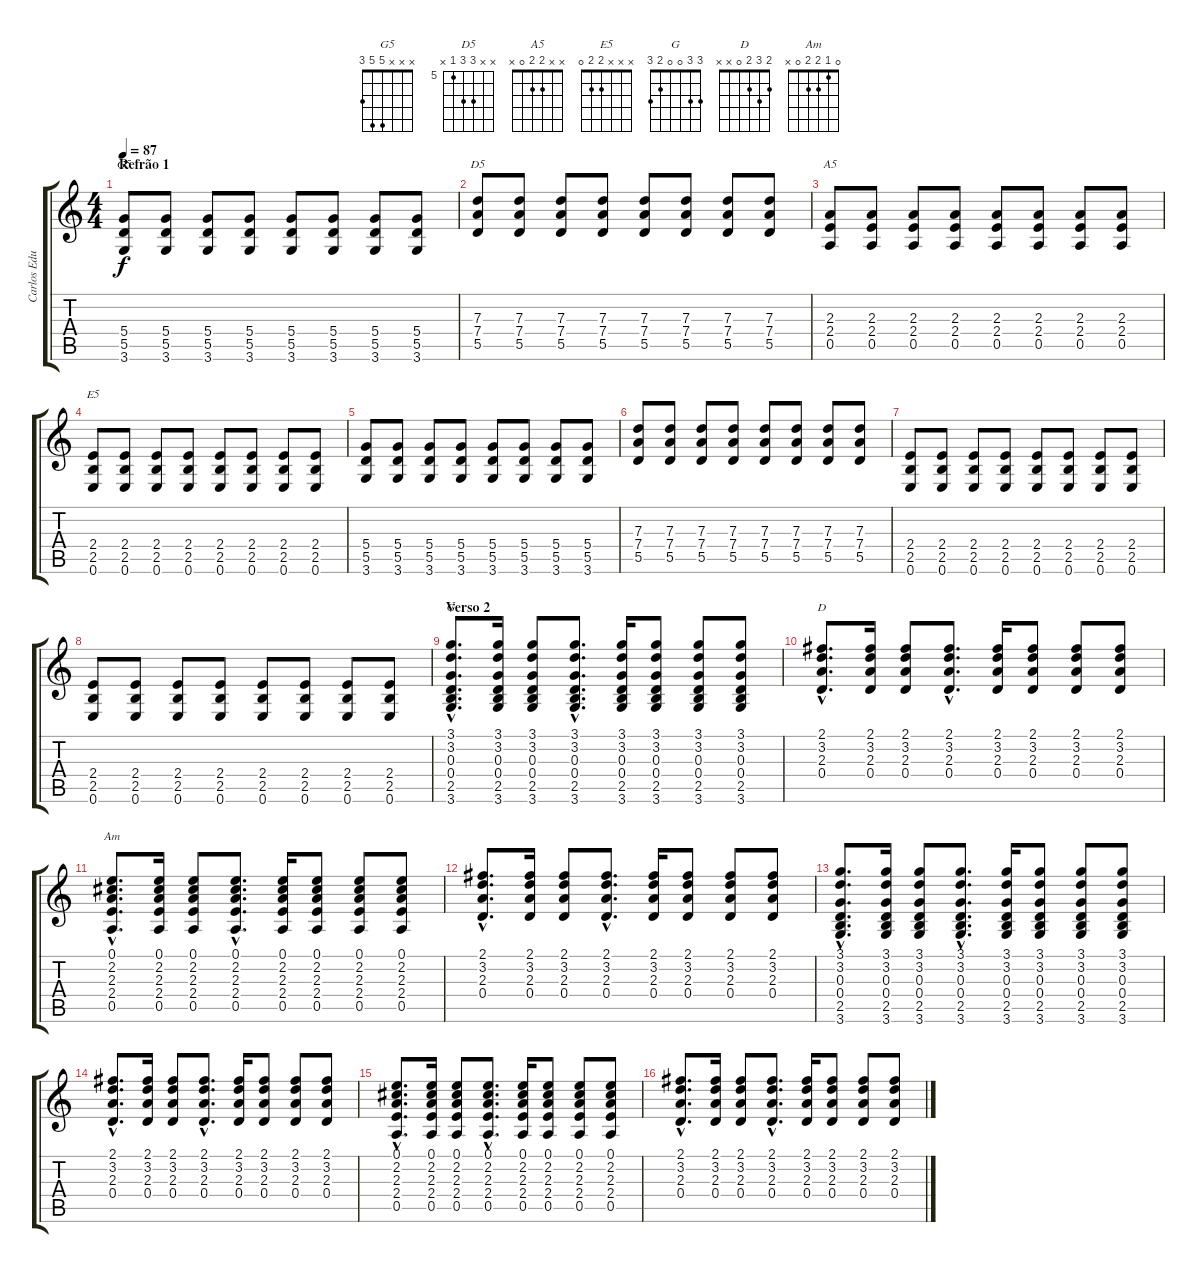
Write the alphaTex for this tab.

\track ("Carlos Eduardo [Guit]" "Carlos Edu") {instrument electricguitarclean}
\staff {score tabs}
\tuning (E4 B3 G3 D3 A2 E2) {hide}
\chord ("G5" x x x 5 5 3)
\chord ("D5" x x 7 7 5 x) {firstfret 5}
\chord ("A5" x x 2 2 0 x)
\chord ("E5" x x x 2 2 0)
\chord ("G" 3 3 0 0 2 3)
\chord ("D" 2 3 2 0 x x)
\chord ("Am" 0 1 2 2 0 x)
\ts (4 4)
\section ("" "Refrão 1")
\tempo 87
\clef g2
\ks c
(5.4 5.5 3.6).8{ch "G5" dy f volume 14 instrument distortionguitar} (5.4 5.5 3.6).8 (5.4 5.5 3.6).8 (5.4 5.5 3.6).8 (5.4 5.5 3.6).8 (5.4 5.5 3.6).8 (5.4 5.5 3.6).8 (5.4 5.5 3.6).8 |
(7.3 7.4 5.5).8{ch "D5"} (7.3 7.4 5.5).8 (7.3 7.4 5.5).8 (7.3 7.4 5.5).8 (7.3 7.4 5.5).8 (7.3 7.4 5.5).8 (7.3 7.4 5.5).8 (7.3 7.4 5.5).8 |
(2.3 2.4 0.5).8{ch "A5"} (2.3 2.4 0.5).8 (2.3 2.4 0.5).8 (2.3 2.4 0.5).8 (2.3 2.4 0.5).8 (2.3 2.4 0.5).8 (2.3 2.4 0.5).8 (2.3 2.4 0.5).8 |
(2.4 2.5 0.6).8{ch "E5"} (2.4 2.5 0.6).8 (2.4 2.5 0.6).8 (2.4 2.5 0.6).8 (2.4 2.5 0.6).8 (2.4 2.5 0.6).8 (2.4 2.5 0.6).8 (2.4 2.5 0.6).8 |
(5.4 5.5 3.6).8 (5.4 5.5 3.6).8 (5.4 5.5 3.6).8 (5.4 5.5 3.6).8 (5.4 5.5 3.6).8 (5.4 5.5 3.6).8 (5.4 5.5 3.6).8 (5.4 5.5 3.6).8 |
(7.3 7.4 5.5).8 (7.3 7.4 5.5).8 (7.3 7.4 5.5).8 (7.3 7.4 5.5).8 (7.3 7.4 5.5).8 (7.3 7.4 5.5).8 (7.3 7.4 5.5).8 (7.3 7.4 5.5).8 |
(2.4 2.5 0.6).8 (2.4 2.5 0.6).8 (2.4 2.5 0.6).8 (2.4 2.5 0.6).8 (2.4 2.5 0.6).8 (2.4 2.5 0.6).8 (2.4 2.5 0.6).8 (2.4 2.5 0.6).8 |
(2.4 2.5 0.6).8 (2.4 2.5 0.6).8 (2.4 2.5 0.6).8 (2.4 2.5 0.6).8 (2.4 2.5 0.6).8 (2.4 2.5 0.6).8 (2.4 2.5 0.6).8 (2.4 2.5 0.6).8 |
\section ("" "Verso 2")
(3.1{hac} 3.2{hac} 0.3{hac} 0.4{hac} 2.5{hac} 3.6{hac}).8{d ch "G" volume 16 instrument electricguitarclean} (3.1 3.2 0.3 0.4 2.5 3.6).16 (3.1 3.2 0.3 0.4 2.5 3.6).8 (3.1{hac} 3.2{hac} 0.3{hac} 0.4{hac} 2.5{hac} 3.6{hac}).8{d} (3.1 3.2 0.3 0.4 2.5 3.6).16 (3.1 3.2 0.3 0.4 2.5 3.6).8 (3.1 3.2 0.3 0.4 2.5 3.6).8 (3.1 3.2 0.3 0.4 2.5 3.6).8 |
(2.1{hac} 3.2{hac} 2.3{hac} 0.4{hac}).8{d ch "D"} (2.1 3.2 2.3 0.4).16 (2.1 3.2 2.3 0.4).8 (2.1{hac} 3.2{hac} 2.3{hac} 0.4{hac}).8{d} (2.1 3.2 2.3 0.4).16 (2.1 3.2 2.3 0.4).8 (2.1 3.2 2.3 0.4).8 (2.1 3.2 2.3 0.4).8 |
(0.1{hac} 2.2{hac} 2.3{hac} 2.4{hac} 0.5{hac}).8{d ch "Am"} (0.1 2.2 2.3 2.4 0.5).16 (0.1 2.2 2.3 2.4 0.5).8 (0.1{hac} 2.2{hac} 2.3{hac} 2.4{hac} 0.5{hac}).8{d} (0.1 2.2 2.3 2.4 0.5).16 (0.1 2.2 2.3 2.4 0.5).8 (0.1 2.2 2.3 2.4 0.5).8 (0.1 2.2 2.3 2.4 0.5).8 |
(2.1{hac} 3.2{hac} 2.3{hac} 0.4{hac}).8{d} (2.1 3.2 2.3 0.4).16 (2.1 3.2 2.3 0.4).8 (2.1{hac} 3.2{hac} 2.3{hac} 0.4{hac}).8{d} (2.1 3.2 2.3 0.4).16 (2.1 3.2 2.3 0.4).8 (2.1 3.2 2.3 0.4).8 (2.1 3.2 2.3 0.4).8 |
(3.1{hac} 3.2{hac} 0.3{hac} 0.4{hac} 2.5{hac} 3.6{hac}).8{d} (3.1 3.2 0.3 0.4 2.5 3.6).16 (3.1 3.2 0.3 0.4 2.5 3.6).8 (3.1{hac} 3.2{hac} 0.3{hac} 0.4{hac} 2.5{hac} 3.6{hac}).8{d} (3.1 3.2 0.3 0.4 2.5 3.6).16 (3.1 3.2 0.3 0.4 2.5 3.6).8 (3.1 3.2 0.3 0.4 2.5 3.6).8 (3.1 3.2 0.3 0.4 2.5 3.6).8 |
(2.1{hac} 3.2{hac} 2.3{hac} 0.4{hac}).8{d} (2.1 3.2 2.3 0.4).16 (2.1 3.2 2.3 0.4).8 (2.1{hac} 3.2{hac} 2.3{hac} 0.4{hac}).8{d} (2.1 3.2 2.3 0.4).16 (2.1 3.2 2.3 0.4).8 (2.1 3.2 2.3 0.4).8 (2.1 3.2 2.3 0.4).8 |
(0.1{hac} 2.2{hac} 2.3{hac} 2.4{hac} 0.5{hac}).8{d} (0.1 2.2 2.3 2.4 0.5).16 (0.1 2.2 2.3 2.4 0.5).8 (0.1{hac} 2.2{hac} 2.3{hac} 2.4{hac} 0.5{hac}).8{d} (0.1 2.2 2.3 2.4 0.5).16 (0.1 2.2 2.3 2.4 0.5).8 (0.1 2.2 2.3 2.4 0.5).8 (0.1 2.2 2.3 2.4 0.5).8 |
(2.1{hac} 3.2{hac} 2.3{hac} 0.4{hac}).8{d} (2.1 3.2 2.3 0.4).16 (2.1 3.2 2.3 0.4).8 (2.1{hac} 3.2{hac} 2.3{hac} 0.4{hac}).8{d} (2.1 3.2 2.3 0.4).16 (2.1 3.2 2.3 0.4).8 (2.1 3.2 2.3 0.4).8 (2.1 3.2 2.3 0.4).8
